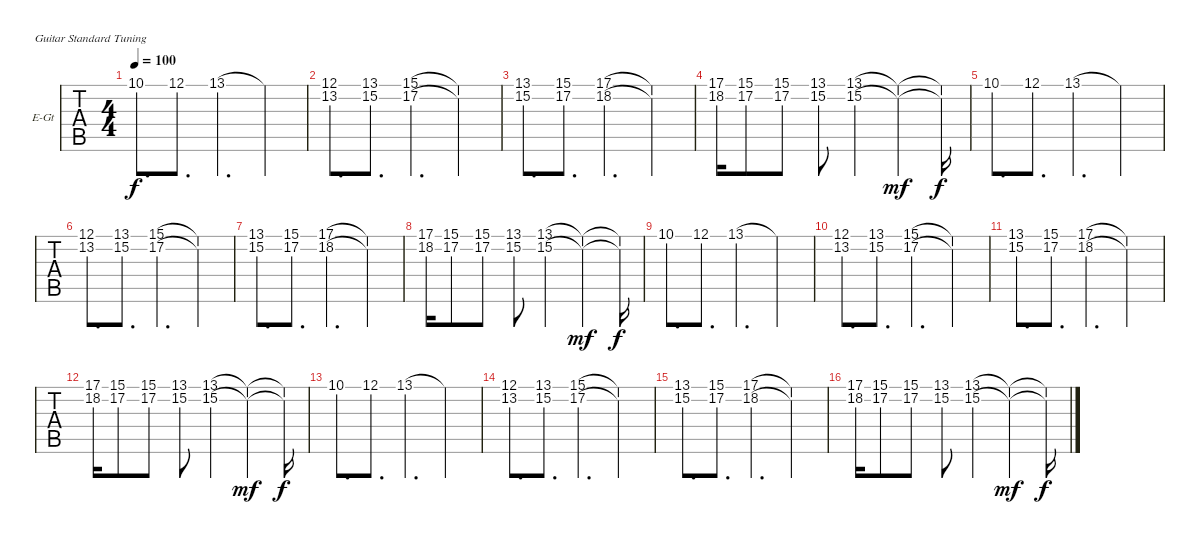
\bracketExtendMode groupsimilarinstruments
\firstSystemTrackNameOrientation horizontal
\otherSystemsTrackNameOrientation horizontal
\track ("Guitarra 3" "E-Gt") {instrument electricguitarjazz}
\staff {tabs}
\tuning (E4 B3 G3 D3 A2 E2)
\ts (4 4)
\tempo 100
\clef g2
\ks c
10.1.8{d dy f} 12.1.8{d} 13.1.4{d} 13.1{t}.4 |
(12.1 13.2).8{d} (13.1 15.2).8{d} (15.1 17.2).4{d} (15.1{t} 17.2{t}).4 |
(13.1 15.2).8{d} (15.1 17.2).8{d} (17.1 18.2).4{d} (17.1{t} 18.2{t}).4 |
(17.1 18.2).16 (15.1 17.2).8 (15.1 17.2).8 (13.1 15.2).8 (13.1 15.2).4 (13.1{t} 15.2{t}).4{dy mf} (13.1{t} 15.2{t}).16{dy f} |
10.1.8{d} 12.1.8{d} 13.1.4{d} 13.1{t}.4 |
(12.1 13.2).8{d} (13.1 15.2).8{d} (15.1 17.2).4{d} (15.1{t} 17.2{t}).4 |
(13.1 15.2).8{d} (15.1 17.2).8{d} (17.1 18.2).4{d} (17.1{t} 18.2{t}).4 |
(17.1 18.2).16 (15.1 17.2).8 (15.1 17.2).8 (13.1 15.2).8 (13.1 15.2).4 (13.1{t} 15.2{t}).4{dy mf} (13.1{t} 15.2{t}).16{dy f} |
10.1.8{d} 12.1.8{d} 13.1.4{d} 13.1{t}.4 |
(12.1 13.2).8{d} (13.1 15.2).8{d} (15.1 17.2).4{d} (15.1{t} 17.2{t}).4 |
(13.1 15.2).8{d} (15.1 17.2).8{d} (17.1 18.2).4{d} (17.1{t} 18.2{t}).4 |
(17.1 18.2).16 (15.1 17.2).8 (15.1 17.2).8 (13.1 15.2).8 (13.1 15.2).4 (13.1{t} 15.2{t}).4{dy mf} (13.1{t} 15.2{t}).16{dy f} |
10.1.8{d} 12.1.8{d} 13.1.4{d} 13.1{t}.4 |
(12.1 13.2).8{d} (13.1 15.2).8{d} (15.1 17.2).4{d} (15.1{t} 17.2{t}).4 |
(13.1 15.2).8{d} (15.1 17.2).8{d} (17.1 18.2).4{d} (17.1{t} 18.2{t}).4 |
(17.1 18.2).16 (15.1 17.2).8 (15.1 17.2).8 (13.1 15.2).8 (13.1 15.2).4 (13.1{t} 15.2{t}).4{dy mf} (13.1{t} 15.2{t}).16{dy f}
